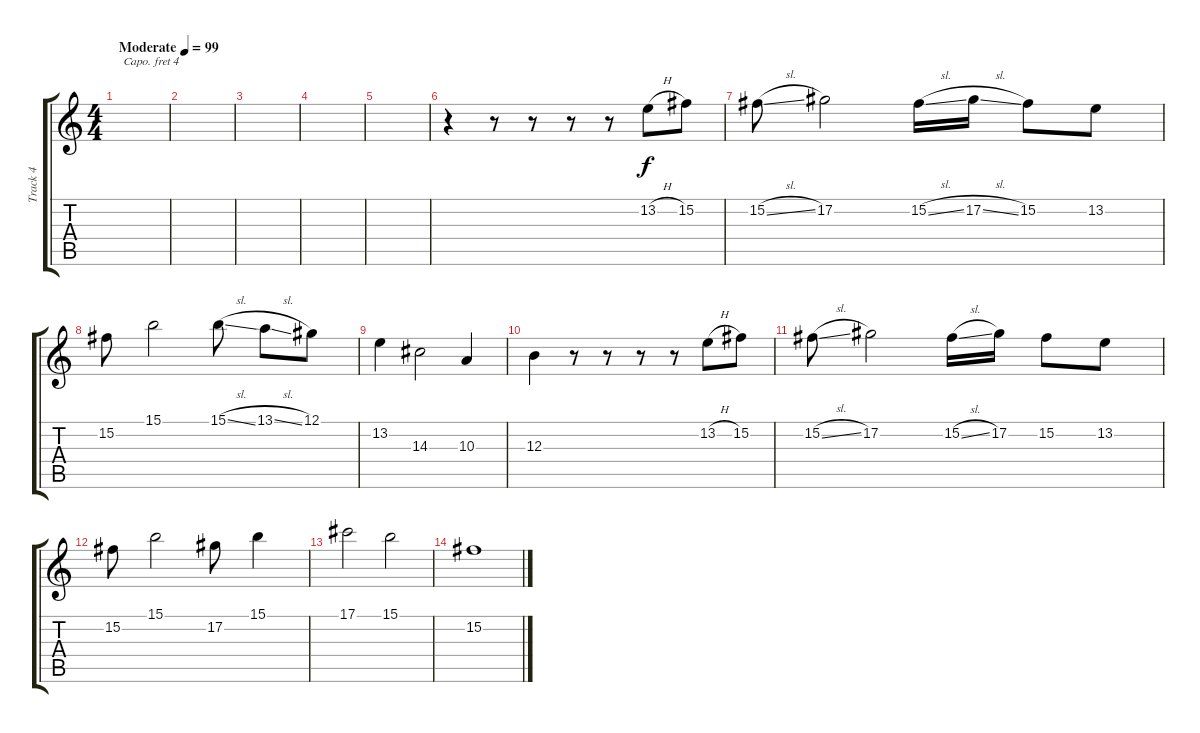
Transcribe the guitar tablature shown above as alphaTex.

\track ("Track 4" "Track 4") {instrument lead3calliope}
\staff {score tabs}
\capo 4
\tuning (E4 B3 G3 D3 A2 E2) {hide}
\ts (4 4)
\tempo (99 "Moderate")
\clef g2
\ks c
|
|
|
|
|
r.4 r.8 r.8 r.8 r.8 13.2{h}.8 15.2.8 |
15.2{sl}.8 17.2.2 15.2{sl}.16 17.2{sl}.16 15.2.8 13.2.8 |
15.2.8 15.1.2 15.1{sl}.8 13.1{sl}.8 12.1.8 |
13.2.4 14.3.2 10.3.4 |
12.3.4 r.8 r.8 r.8 r.8 13.2{h}.8 15.2.8 |
15.2{sl}.8 17.2.2 15.2{sl}.16 17.2.16 15.2.8 13.2.8 |
15.2.8 15.1.2 17.2.8 15.1.4 |
17.1.2 15.1.2 |
15.2.1
